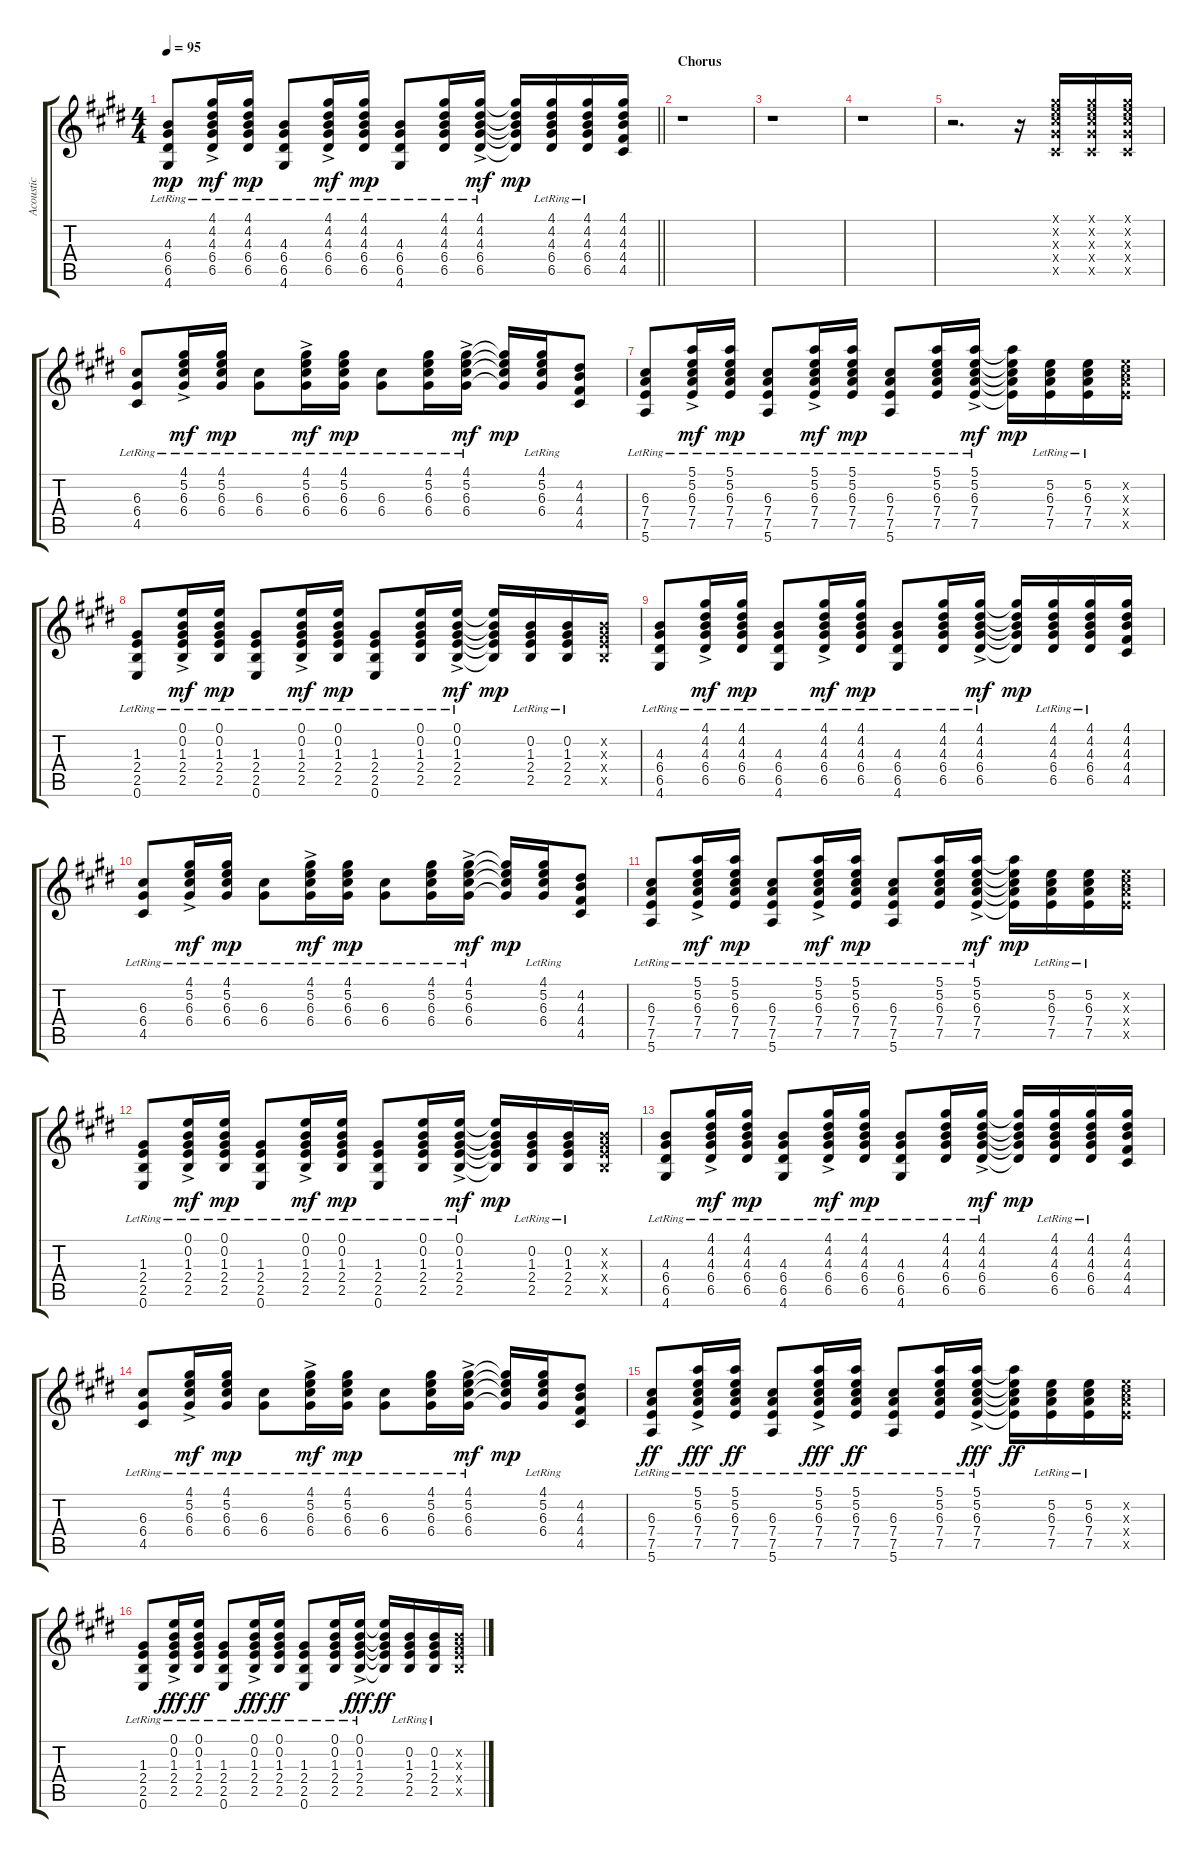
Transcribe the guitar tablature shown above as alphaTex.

\track ("Acoustic" "Acoustic") {instrument acousticguitarnylon}
\staff {score tabs}
\tuning (E4 B3 G3 D3 A2 E2) {hide}
\ts (4 4)
\tempo 95
\clef g2
\barLineRight lightlight
\ks e
(4.3{lr} 6.4{lr} 6.5{lr} 4.6{lr}).8{dy mp} (4.1{ac lr} 4.2{ac lr} 4.3{ac lr} 6.4{ac lr} 6.5{ac lr}).16{dy mf} (4.1{lr} 4.2{lr} 4.3{lr} 6.4{lr} 6.5{lr}).16{dy mp} (4.3{lr} 6.4{lr} 6.5{lr} 4.6{lr}).8 (4.1{ac lr} 4.2{ac lr} 4.3{ac lr} 6.4{ac lr} 6.5{ac lr}).16{dy mf} (4.1{lr} 4.2{lr} 4.3{lr} 6.4{lr} 6.5{lr}).16{dy mp} (4.3{lr} 6.4{lr} 6.5{lr} 4.6{lr}).8 (4.1{lr} 4.2{lr} 4.3{lr} 6.4{lr} 6.5{lr}).16 (4.1{ac lr} 4.2{ac lr} 4.3{ac lr} 6.4{ac lr} 6.5{ac lr}).16{dy mf} (4.1{t} 4.2{t} 4.3{t} 6.4{t} 6.5{t}).16{dy mp} (4.1{lr} 4.2{lr} 4.3{lr} 6.4{lr} 6.5{lr}).16 (4.1{lr} 4.2{lr} 4.3{lr} 6.4{lr} 6.5{lr}).16 (4.1 4.2 4.3 4.4 4.5).16 |
\section ("" "Chorus")
r.1 |
r.1 |
r.1 |
r.2{d} r.16 (4.1{x} 5.2{x} 6.3{x} 6.4{x} 4.5{x}).16 (4.1{x} 5.2{x} 6.3{x} 6.4{x} 4.5{x}).16 (4.1{x} 5.2{x} 6.3{x} 6.4{x} 4.5{x}).16 |
(6.3{lr} 6.4{lr} 4.5{lr}).8 (4.1{ac lr} 5.2{ac lr} 6.3{ac lr} 6.4{ac lr}).16{dy mf} (4.1{lr} 5.2{lr} 6.3{lr} 6.4{lr}).16{dy mp} (6.3{lr} 6.4{lr}).8 (4.1{ac lr} 5.2{ac lr} 6.3{ac lr} 6.4{ac lr}).16{dy mf} (4.1{lr} 5.2{lr} 6.3{lr} 6.4{lr}).16{dy mp} (6.3{lr} 6.4{lr}).8 (4.1{lr} 5.2{lr} 6.3{lr} 6.4{lr}).16 (4.1{ac lr} 5.2{ac lr} 6.3{ac lr} 6.4{ac lr}).16{dy mf} (4.1{t} 5.2{t} 6.3{t} 6.4{t}).16{dy mp} (4.1{lr} 5.2{lr} 6.3{lr} 6.4{lr}).16 (4.2 4.3 4.4 4.5).8 |
(6.3{lr} 7.4{lr} 7.5{lr} 5.6{lr}).8 (5.1{ac lr} 5.2{ac lr} 6.3{ac lr} 7.4{ac lr} 7.5{ac lr}).16{dy mf} (5.1{lr} 5.2{lr} 6.3{lr} 7.4{lr} 7.5{lr}).16{dy mp} (6.3{lr} 7.4{lr} 7.5{lr} 5.6{lr}).8 (5.1{ac lr} 5.2{ac lr} 6.3{ac lr} 7.4{ac lr} 7.5{ac lr}).16{dy mf} (5.1{lr} 5.2{lr} 6.3{lr} 7.4{lr} 7.5{lr}).16{dy mp} (6.3{lr} 7.4{lr} 7.5{lr} 5.6{lr}).8 (5.1{lr} 5.2{lr} 6.3{lr} 7.4{lr} 7.5{lr}).16 (5.1{ac lr} 5.2{ac lr} 6.3{ac lr} 7.4{ac lr} 7.5{ac lr}).16{dy mf} (5.1{t} 5.2{t} 6.3{t} 7.4{t} 7.5{t}).16{dy mp} (5.2{lr} 6.3{lr} 7.4{lr} 7.5{lr}).16 (5.2{lr} 6.3{lr} 7.4{lr} 7.5{lr}).16 (5.2{x} 6.3{x} 7.4{x} 7.5{x}).16 |
(1.3{lr} 2.4{lr} 2.5{lr} 0.6{lr}).8 (0.1{ac lr} 0.2{ac lr} 1.3{ac lr} 2.4{ac lr} 2.5{ac lr}).16{dy mf} (0.1{lr} 0.2{lr} 1.3{lr} 2.4{lr} 2.5{lr}).16{dy mp} (1.3{lr} 2.4{lr} 2.5{lr} 0.6{lr}).8 (0.1{ac lr} 0.2{ac lr} 1.3{ac lr} 2.4{ac lr} 2.5{ac lr}).16{dy mf} (0.1{lr} 0.2{lr} 1.3{lr} 2.4{lr} 2.5{lr}).16{dy mp} (1.3{lr} 2.4{lr} 2.5{lr} 0.6{lr}).8 (0.1{lr} 0.2{lr} 1.3{lr} 2.4{lr} 2.5{lr}).16 (0.1{ac lr} 0.2{ac lr} 1.3{ac lr} 2.4{ac lr} 2.5{ac lr}).16{dy mf} (0.1{t} 0.2{t} 1.3{t} 2.4{t} 2.5{t}).16{dy mp} (0.2{lr} 1.3{lr} 2.4{lr} 2.5{lr}).16 (0.2{lr} 1.3{lr} 2.4{lr} 2.5{lr}).16 (0.2{x} 1.3{x} 2.4{x} 2.5{x}).16 |
(4.3{lr} 6.4{lr} 6.5{lr} 4.6{lr}).8 (4.1{ac lr} 4.2{ac lr} 4.3{ac lr} 6.4{ac lr} 6.5{ac lr}).16{dy mf} (4.1{lr} 4.2{lr} 4.3{lr} 6.4{lr} 6.5{lr}).16{dy mp} (4.3{lr} 6.4{lr} 6.5{lr} 4.6{lr}).8 (4.1{ac lr} 4.2{ac lr} 4.3{ac lr} 6.4{ac lr} 6.5{ac lr}).16{dy mf} (4.1{lr} 4.2{lr} 4.3{lr} 6.4{lr} 6.5{lr}).16{dy mp} (4.3{lr} 6.4{lr} 6.5{lr} 4.6{lr}).8 (4.1{lr} 4.2{lr} 4.3{lr} 6.4{lr} 6.5{lr}).16 (4.1{ac lr} 4.2{ac lr} 4.3{ac lr} 6.4{ac lr} 6.5{ac lr}).16{dy mf} (4.1{t} 4.2{t} 4.3{t} 6.4{t} 6.5{t}).16{dy mp} (4.1{lr} 4.2{lr} 4.3{lr} 6.4{lr} 6.5{lr}).16 (4.1{lr} 4.2{lr} 4.3{lr} 6.4{lr} 6.5{lr}).16 (4.1 4.2 4.3 4.4 4.5).16 |
(6.3{lr} 6.4{lr} 4.5{lr}).8 (4.1{ac lr} 5.2{ac lr} 6.3{ac lr} 6.4{ac lr}).16{dy mf} (4.1{lr} 5.2{lr} 6.3{lr} 6.4{lr}).16{dy mp} (6.3{lr} 6.4{lr}).8 (4.1{ac lr} 5.2{ac lr} 6.3{ac lr} 6.4{ac lr}).16{dy mf} (4.1{lr} 5.2{lr} 6.3{lr} 6.4{lr}).16{dy mp} (6.3{lr} 6.4{lr}).8 (4.1{lr} 5.2{lr} 6.3{lr} 6.4{lr}).16 (4.1{ac lr} 5.2{ac lr} 6.3{ac lr} 6.4{ac lr}).16{dy mf} (4.1{t} 5.2{t} 6.3{t} 6.4{t}).16{dy mp} (4.1{lr} 5.2{lr} 6.3{lr} 6.4{lr}).16 (4.2 4.3 4.4 4.5).8 |
(6.3{lr} 7.4{lr} 7.5{lr} 5.6{lr}).8 (5.1{ac lr} 5.2{ac lr} 6.3{ac lr} 7.4{ac lr} 7.5{ac lr}).16{dy mf} (5.1{lr} 5.2{lr} 6.3{lr} 7.4{lr} 7.5{lr}).16{dy mp} (6.3{lr} 7.4{lr} 7.5{lr} 5.6{lr}).8 (5.1{ac lr} 5.2{ac lr} 6.3{ac lr} 7.4{ac lr} 7.5{ac lr}).16{dy mf} (5.1{lr} 5.2{lr} 6.3{lr} 7.4{lr} 7.5{lr}).16{dy mp} (6.3{lr} 7.4{lr} 7.5{lr} 5.6{lr}).8 (5.1{lr} 5.2{lr} 6.3{lr} 7.4{lr} 7.5{lr}).16 (5.1{ac lr} 5.2{ac lr} 6.3{ac lr} 7.4{ac lr} 7.5{ac lr}).16{dy mf} (5.1{t} 5.2{t} 6.3{t} 7.4{t} 7.5{t}).16{dy mp} (5.2{lr} 6.3{lr} 7.4{lr} 7.5{lr}).16 (5.2{lr} 6.3{lr} 7.4{lr} 7.5{lr}).16 (5.2{x} 6.3{x} 7.4{x} 7.5{x}).16 |
(1.3{lr} 2.4{lr} 2.5{lr} 0.6{lr}).8 (0.1{ac lr} 0.2{ac lr} 1.3{ac lr} 2.4{ac lr} 2.5{ac lr}).16{dy mf} (0.1{lr} 0.2{lr} 1.3{lr} 2.4{lr} 2.5{lr}).16{dy mp} (1.3{lr} 2.4{lr} 2.5{lr} 0.6{lr}).8 (0.1{ac lr} 0.2{ac lr} 1.3{ac lr} 2.4{ac lr} 2.5{ac lr}).16{dy mf} (0.1{lr} 0.2{lr} 1.3{lr} 2.4{lr} 2.5{lr}).16{dy mp} (1.3{lr} 2.4{lr} 2.5{lr} 0.6{lr}).8 (0.1{lr} 0.2{lr} 1.3{lr} 2.4{lr} 2.5{lr}).16 (0.1{ac lr} 0.2{ac lr} 1.3{ac lr} 2.4{ac lr} 2.5{ac lr}).16{dy mf} (0.1{t} 0.2{t} 1.3{t} 2.4{t} 2.5{t}).16{dy mp} (0.2{lr} 1.3{lr} 2.4{lr} 2.5{lr}).16 (0.2{lr} 1.3{lr} 2.4{lr} 2.5{lr}).16 (0.2{x} 1.3{x} 2.4{x} 2.5{x}).16 |
(4.3{lr} 6.4{lr} 6.5{lr} 4.6{lr}).8 (4.1{ac lr} 4.2{ac lr} 4.3{ac lr} 6.4{ac lr} 6.5{ac lr}).16{dy mf} (4.1{lr} 4.2{lr} 4.3{lr} 6.4{lr} 6.5{lr}).16{dy mp} (4.3{lr} 6.4{lr} 6.5{lr} 4.6{lr}).8 (4.1{ac lr} 4.2{ac lr} 4.3{ac lr} 6.4{ac lr} 6.5{ac lr}).16{dy mf} (4.1{lr} 4.2{lr} 4.3{lr} 6.4{lr} 6.5{lr}).16{dy mp} (4.3{lr} 6.4{lr} 6.5{lr} 4.6{lr}).8 (4.1{lr} 4.2{lr} 4.3{lr} 6.4{lr} 6.5{lr}).16 (4.1{ac lr} 4.2{ac lr} 4.3{ac lr} 6.4{ac lr} 6.5{ac lr}).16{dy mf} (4.1{t} 4.2{t} 4.3{t} 6.4{t} 6.5{t}).16{dy mp} (4.1{lr} 4.2{lr} 4.3{lr} 6.4{lr} 6.5{lr}).16 (4.1{lr} 4.2{lr} 4.3{lr} 6.4{lr} 6.5{lr}).16 (4.1 4.2 4.3 4.4 4.5).16 |
(6.3{lr} 6.4{lr} 4.5{lr}).8 (4.1{ac lr} 5.2{ac lr} 6.3{ac lr} 6.4{ac lr}).16{dy mf} (4.1{lr} 5.2{lr} 6.3{lr} 6.4{lr}).16{dy mp} (6.3{lr} 6.4{lr}).8 (4.1{ac lr} 5.2{ac lr} 6.3{ac lr} 6.4{ac lr}).16{dy mf} (4.1{lr} 5.2{lr} 6.3{lr} 6.4{lr}).16{dy mp} (6.3{lr} 6.4{lr}).8 (4.1{lr} 5.2{lr} 6.3{lr} 6.4{lr}).16 (4.1{ac lr} 5.2{ac lr} 6.3{ac lr} 6.4{ac lr}).16{dy mf} (4.1{t} 5.2{t} 6.3{t} 6.4{t}).16{dy mp} (4.1{lr} 5.2{lr} 6.3{lr} 6.4{lr}).16 (4.2 4.3 4.4 4.5).8 |
(6.3{lr} 7.4{lr} 7.5{lr} 5.6{lr}).8{dy ff} (5.1{ac lr} 5.2{ac lr} 6.3{ac lr} 7.4{ac lr} 7.5{ac lr}).16{dy fff} (5.1{lr} 5.2{lr} 6.3{lr} 7.4{lr} 7.5{lr}).16{dy ff} (6.3{lr} 7.4{lr} 7.5{lr} 5.6{lr}).8 (5.1{ac lr} 5.2{ac lr} 6.3{ac lr} 7.4{ac lr} 7.5{ac lr}).16{dy fff} (5.1{lr} 5.2{lr} 6.3{lr} 7.4{lr} 7.5{lr}).16{dy ff} (6.3{lr} 7.4{lr} 7.5{lr} 5.6{lr}).8 (5.1{lr} 5.2{lr} 6.3{lr} 7.4{lr} 7.5{lr}).16 (5.1{ac lr} 5.2{ac lr} 6.3{ac lr} 7.4{ac lr} 7.5{ac lr}).16{dy fff} (5.1{t} 5.2{t} 6.3{t} 7.4{t} 7.5{t}).16{dy ff} (5.2{lr} 6.3{lr} 7.4{lr} 7.5{lr}).16 (5.2{lr} 6.3{lr} 7.4{lr} 7.5{lr}).16 (5.2{x} 6.3{x} 7.4{x} 7.5{x}).16 |
(1.3{lr} 2.4{lr} 2.5{lr} 0.6{lr}).8 (0.1{ac lr} 0.2{ac lr} 1.3{ac lr} 2.4{ac lr} 2.5{ac lr}).16{dy fff} (0.1{lr} 0.2{lr} 1.3{lr} 2.4{lr} 2.5{lr}).16{dy ff} (1.3{lr} 2.4{lr} 2.5{lr} 0.6{lr}).8 (0.1{ac lr} 0.2{ac lr} 1.3{ac lr} 2.4{ac lr} 2.5{ac lr}).16{dy fff} (0.1{lr} 0.2{lr} 1.3{lr} 2.4{lr} 2.5{lr}).16{dy ff} (1.3{lr} 2.4{lr} 2.5{lr} 0.6{lr}).8 (0.1{lr} 0.2{lr} 1.3{lr} 2.4{lr} 2.5{lr}).16 (0.1{ac lr} 0.2{ac lr} 1.3{ac lr} 2.4{ac lr} 2.5{ac lr}).16{dy fff} (0.1{t} 0.2{t} 1.3{t} 2.4{t} 2.5{t}).16{dy ff} (0.2{lr} 1.3{lr} 2.4{lr} 2.5{lr}).16 (0.2{lr} 1.3{lr} 2.4{lr} 2.5{lr}).16 (0.2{x} 1.3{x} 2.4{x} 2.5{x}).16
